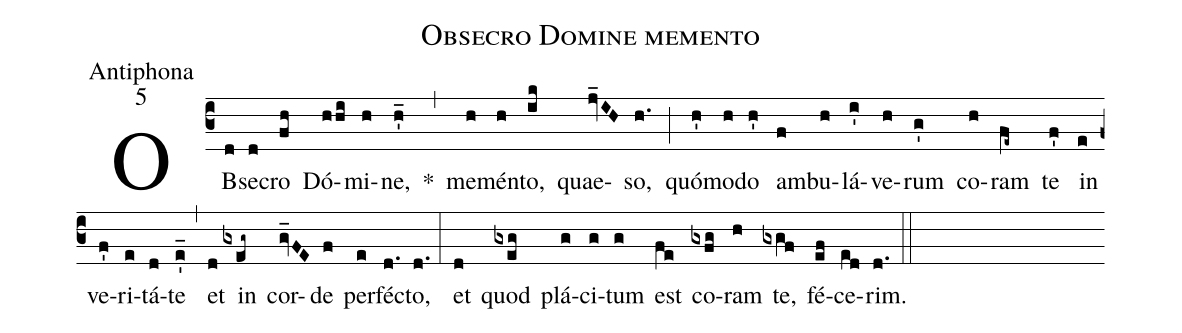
name:Obsecro Domine memento;
office-part:Antiphona;
mode:5;
%%
(c3) OB(d)se(d)cro(fh) Dó(hhi)mi(h)ne,(h'_) *(,) me(h)mén(h)to,(ik) quae(jv_IH)so,(h.) (;) quó(h')mo(h)do(h') am(f)bu(h)lá(i')ve(h)rum(g') co(h)ram(fe~) te(f') in(e) ve(f')ri(e)tá(d)te(e'_) (,) et(d) in(gxeg~) cor(gv_FE)de(f) per(e)fé(d.)cto,(d.) (:) et(d) quod(gxeg) plá(g)ci(g)tum(g) est(fe) co(gxfg)ram(h) te,(gxgf) fé(ef)ce(ed)rim.(d.) (::)
